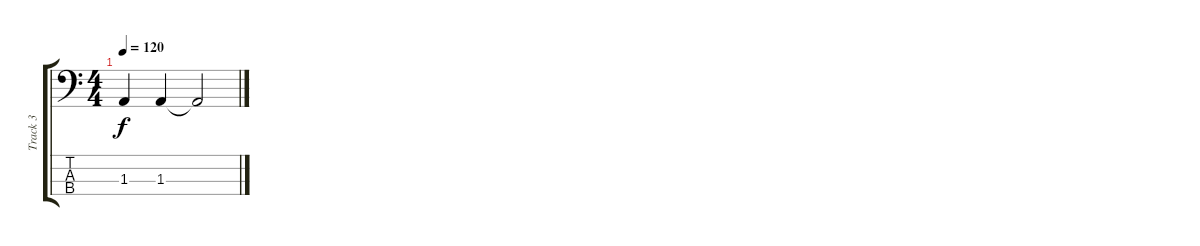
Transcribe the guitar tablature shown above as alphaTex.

\track ("Track 3" "Track 3") {instrument electricbassfinger}
\staff {score tabs}
\tuning (Gb2 Db2 Ab1 Eb1) {hide}
\ts (4 4)
\tempo 120
\clef f4
\ks c
1.3.4{dy f} 1.3.4 1.3{t}.2
